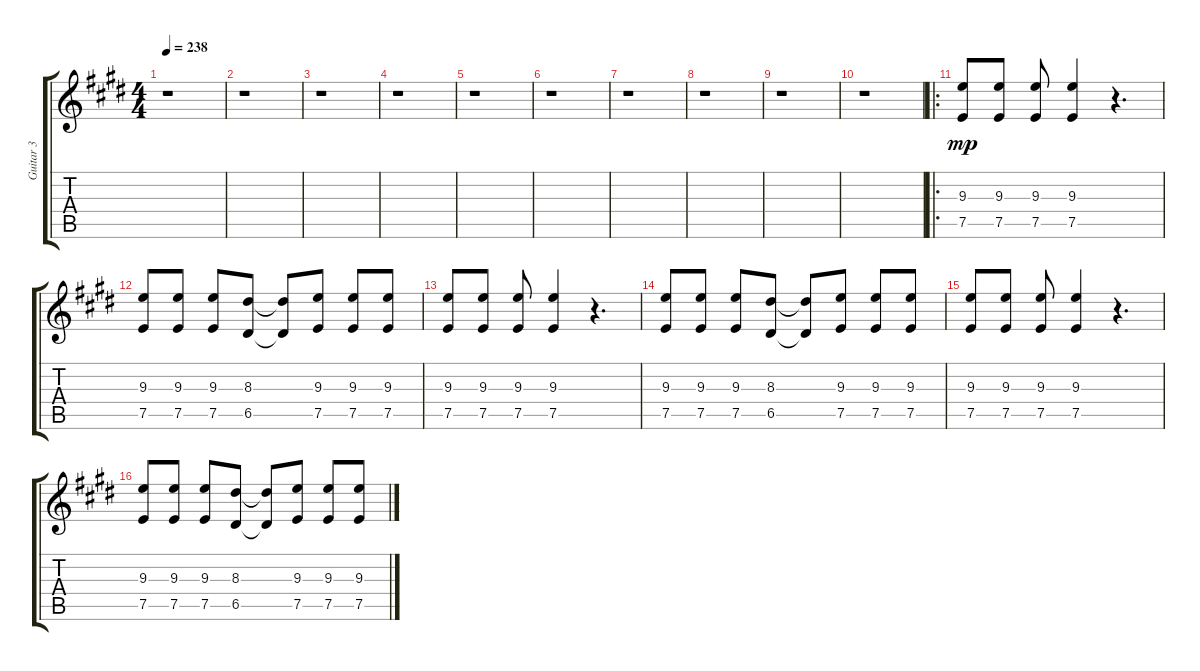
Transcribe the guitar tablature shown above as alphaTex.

\track ("Guitar 3" "Guitar 3") {instrument distortionguitar}
\staff {score tabs}
\tuning (E4 B3 G3 D3 A2 E2) {hide}
\ts (4 4)
\tempo 238
\clef g2
\ks c#minor
r.1{dy mp} |
r.1 |
\ks e
r.1 |
\ks c#minor
r.1 |
r.1 |
r.1 |
\ks e
r.1 |
\ks c#minor
r.1 |
r.1 |
r.1 |
\ro
\ks e
(9.3 7.5).8 (9.3 7.5).8 (9.3 7.5).8 (9.3 7.5).4 r.4{d} |
\ks c#minor
(9.3 7.5).8 (9.3 7.5).8 (9.3 7.5).8 (8.3 6.5).8 (8.3{t} 6.5{t}).8 (9.3 7.5).8 (9.3 7.5).8 (9.3 7.5).8 |
(9.3 7.5).8 (9.3 7.5).8 (9.3 7.5).8 (9.3 7.5).4 r.4{d} |
(9.3 7.5).8 (9.3 7.5).8 (9.3 7.5).8 (8.3 6.5).8 (8.3{t} 6.5{t}).8 (9.3 7.5).8 (9.3 7.5).8 (9.3 7.5).8 |
\ks e
(9.3 7.5).8 (9.3 7.5).8 (9.3 7.5).8 (9.3 7.5).4 r.4{d} |
\ks c#minor
(9.3 7.5).8 (9.3 7.5).8 (9.3 7.5).8 (8.3 6.5).8 (8.3{t} 6.5{t}).8 (9.3 7.5).8 (9.3 7.5).8 (9.3 7.5).8
